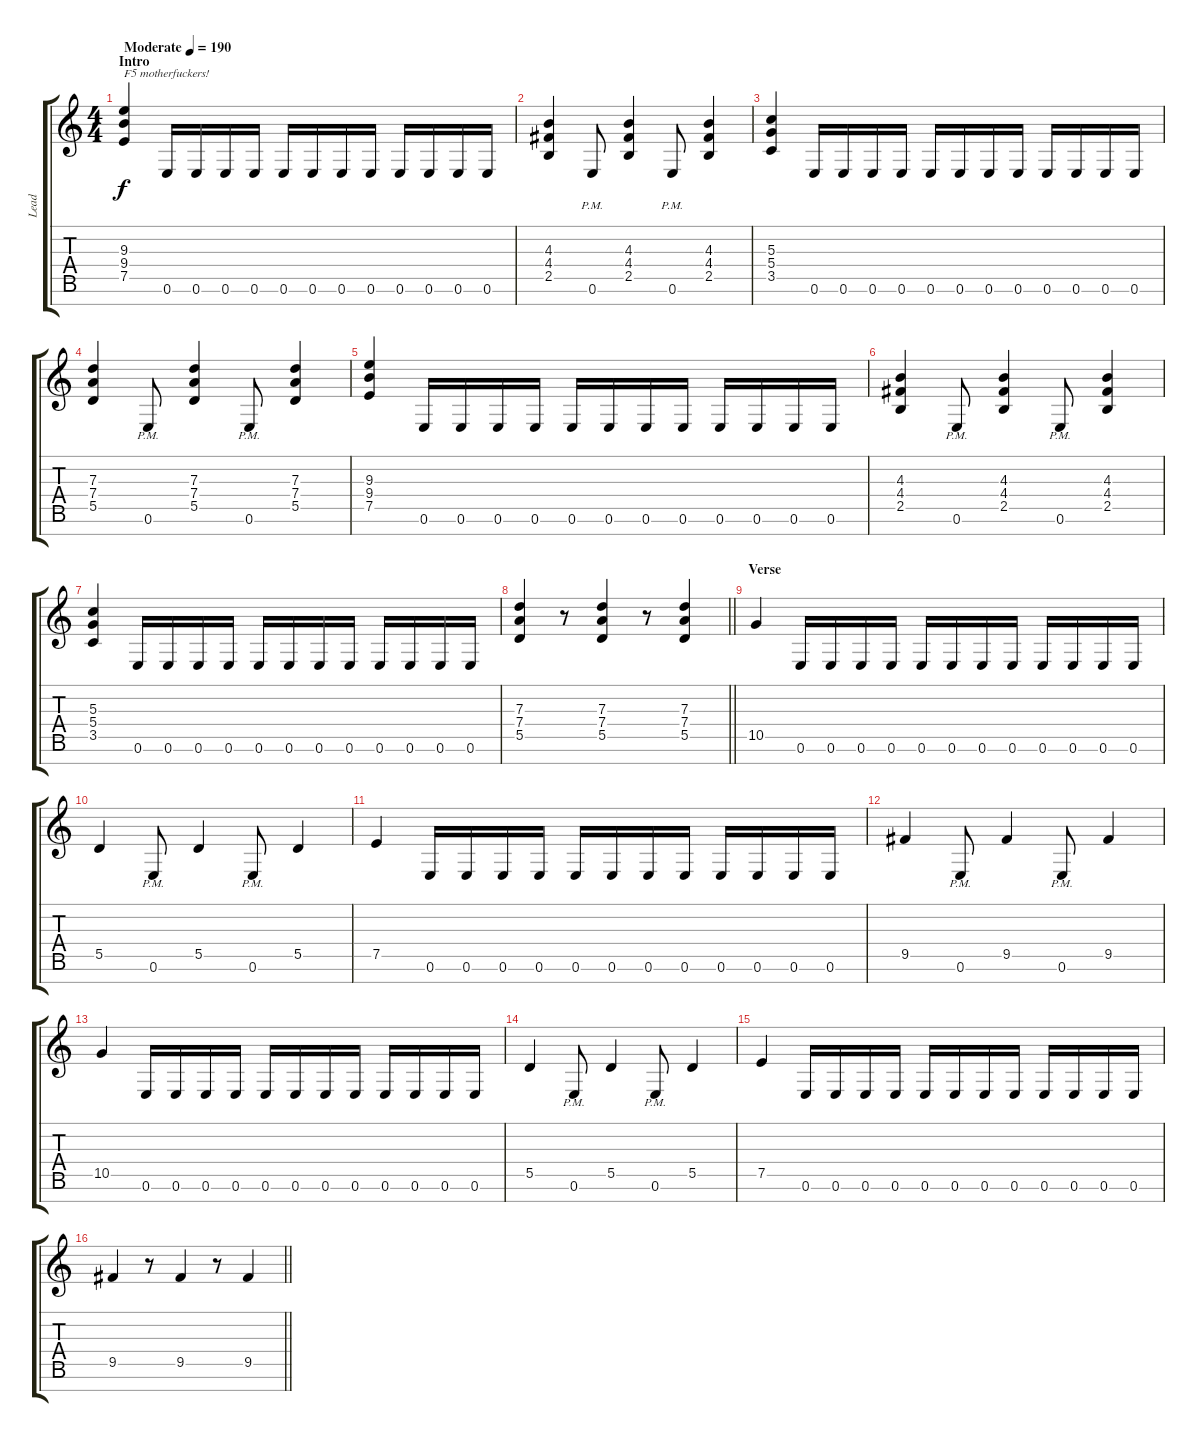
\track ("Lead" "Lead") {instrument distortionguitar}
\staff {score tabs}
\tuning (E4 B3 G3 D3 A2 E2 B1) {hide}
\ts (4 4)
\section ("" "Intro")
\tempo (190 "Moderate")
\clef g2
\ks c
(9.3 9.4 7.5).4{txt "F5 motherfuckers!" dy f instrument distortionguitar} 0.6.16 0.6.16 0.6.16 0.6.16 0.6.16 0.6.16 0.6.16 0.6.16 0.6.16 0.6.16 0.6.16 0.6.16 |
(4.3 4.4 2.5).4 0.6{pm}.8 (4.3 4.4 2.5).4 0.6{pm}.8 (4.3 4.4 2.5).4 |
(5.3 5.4 3.5).4 0.6.16 0.6.16 0.6.16 0.6.16 0.6.16 0.6.16 0.6.16 0.6.16 0.6.16 0.6.16 0.6.16 0.6.16 |
(7.3 7.4 5.5).4 0.6{pm}.8 (7.3 7.4 5.5).4 0.6{pm}.8 (7.3 7.4 5.5).4 |
(9.3 9.4 7.5).4 0.6.16 0.6.16 0.6.16 0.6.16 0.6.16 0.6.16 0.6.16 0.6.16 0.6.16 0.6.16 0.6.16 0.6.16 |
(4.3 4.4 2.5).4 0.6{pm}.8 (4.3 4.4 2.5).4 0.6{pm}.8 (4.3 4.4 2.5).4 |
(5.3 5.4 3.5).4 0.6.16 0.6.16 0.6.16 0.6.16 0.6.16 0.6.16 0.6.16 0.6.16 0.6.16 0.6.16 0.6.16 0.6.16 |
\barLineRight lightlight
(7.3 7.4 5.5).4 r.8 (7.3 7.4 5.5).4 r.8 (7.3 7.4 5.5).4 |
\section ("" "Verse")
10.5.4 0.6.16 0.6.16 0.6.16 0.6.16 0.6.16 0.6.16 0.6.16 0.6.16 0.6.16 0.6.16 0.6.16 0.6.16 |
5.5.4 0.6{pm}.8 5.5.4 0.6{pm}.8 5.5.4 |
7.5.4 0.6.16 0.6.16 0.6.16 0.6.16 0.6.16 0.6.16 0.6.16 0.6.16 0.6.16 0.6.16 0.6.16 0.6.16 |
9.5.4 0.6{pm}.8 9.5.4 0.6{pm}.8 9.5.4 |
10.5.4 0.6.16 0.6.16 0.6.16 0.6.16 0.6.16 0.6.16 0.6.16 0.6.16 0.6.16 0.6.16 0.6.16 0.6.16 |
5.5.4 0.6{pm}.8 5.5.4 0.6{pm}.8 5.5.4 |
7.5.4 0.6.16 0.6.16 0.6.16 0.6.16 0.6.16 0.6.16 0.6.16 0.6.16 0.6.16 0.6.16 0.6.16 0.6.16 |
\barLineRight lightlight
9.5.4 r.8 9.5.4 r.8 9.5.4
